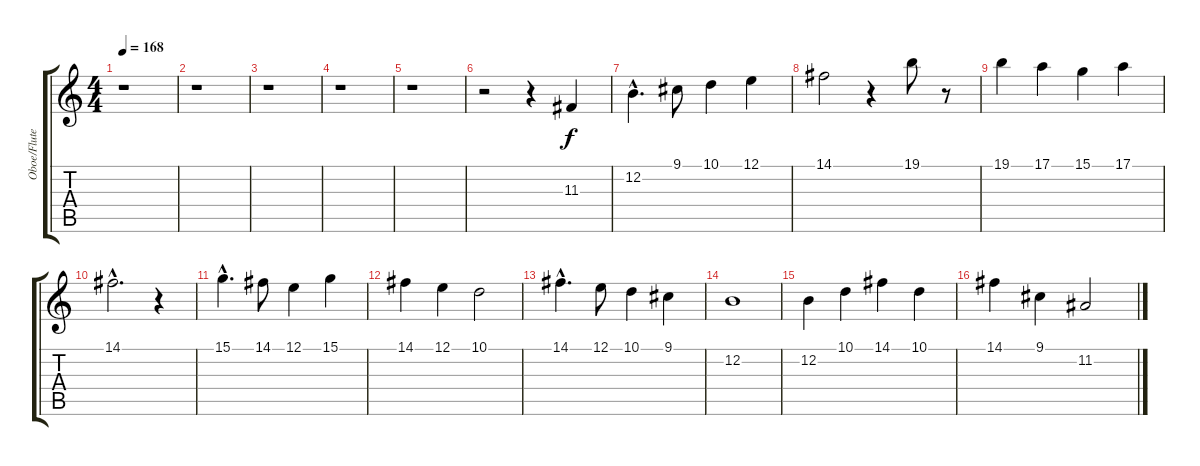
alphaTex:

\track ("Oboe/Flute" "Oboe/Flute") {instrument flute}
\staff {score tabs}
\tuning (E4 B3 G3 D3 A2 E2) {hide}
\ts (4 4)
\tempo 168
\clef g2
\ks c
r.1{dy f} |
r.1 |
r.1 |
r.1 |
r.1 |
r.2 r.4 11.3.4{volume 10 instrument flute} |
12.2{hac}.4{d} 9.1.8 10.1.4 12.1.4 |
14.1.2 r.4 19.1.8 r.8 |
19.1.4 17.1.4 15.1.4 17.1.4 |
14.1{hac}.2{d} r.4 |
15.1{hac}.4{d} 14.1.8 12.1.4 15.1.4 |
14.1.4 12.1.4 10.1.2 |
14.1{hac}.4{d} 12.1.8 10.1.4 9.1.4 |
12.2.1 |
12.2.4 10.1.4 14.1.4 10.1.4 |
14.1.4 9.1.4 11.2.2
